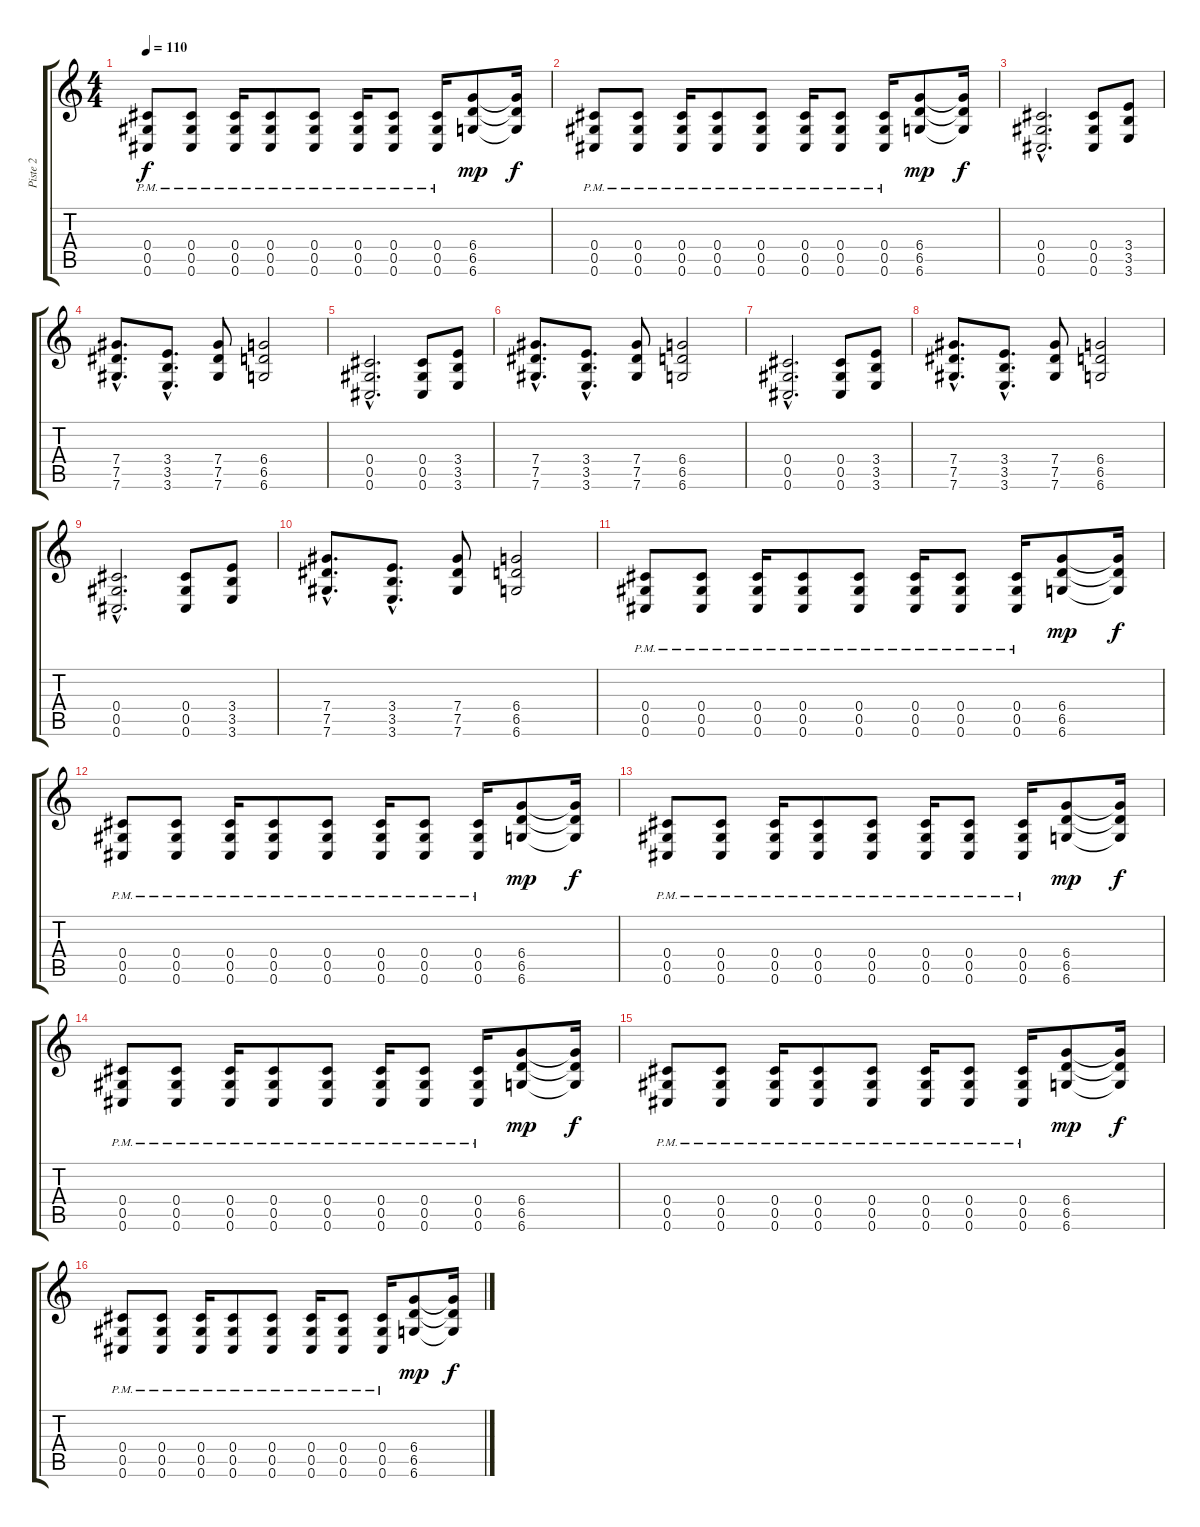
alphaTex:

\track ("Piste 2" "Piste 2") {instrument overdrivenguitar}
\staff {score tabs}
\tuning (Eb4 Bb3 Gb3 Db3 Ab2 Db2) {hide}
\ts (4 4)
\tempo 110
\clef g2
\ks c
(0.4{pm} 0.5{pm} 0.6{pm}).8{dy f} (0.4{pm} 0.5{pm} 0.6{pm}).8 (0.4{pm} 0.5{pm} 0.6{pm}).16 (0.4{pm} 0.5{pm} 0.6{pm}).8 (0.4{pm} 0.5{pm} 0.6{pm}).8 (0.4{pm} 0.5{pm} 0.6{pm}).16 (0.4{pm} 0.5{pm} 0.6{pm}).8 (0.4{pm} 0.5{pm} 0.6{pm}).16 (6.4 6.5 6.6).8{dy mp} (6.4{t} 6.5{t} 6.6{t}).16{dy f} |
(0.4{pm} 0.5{pm} 0.6{pm}).8 (0.4{pm} 0.5{pm} 0.6{pm}).8 (0.4{pm} 0.5{pm} 0.6{pm}).16 (0.4{pm} 0.5{pm} 0.6{pm}).8 (0.4{pm} 0.5{pm} 0.6{pm}).8 (0.4{pm} 0.5{pm} 0.6{pm}).16 (0.4{pm} 0.5{pm} 0.6{pm}).8 (0.4{pm} 0.5{pm} 0.6{pm}).16 (6.4 6.5 6.6).8{dy mp} (6.4{t} 6.5{t} 6.6{t}).16{dy f} |
(0.4{hac} 0.5{hac} 0.6{hac}).2{d} (0.4 0.5 0.6).8 (3.4 3.5 3.6).8 |
(7.4{hac} 7.5{hac} 7.6{hac}).8{d} (3.4{hac} 3.5{hac} 3.6{hac}).8{d} (7.4 7.5 7.6).8 (6.4 6.5 6.6).2 |
(0.4{hac} 0.5{hac} 0.6{hac}).2{d} (0.4 0.5 0.6).8 (3.4 3.5 3.6).8 |
(7.4{hac} 7.5{hac} 7.6{hac}).8{d} (3.4{hac} 3.5{hac} 3.6{hac}).8{d} (7.4 7.5 7.6).8 (6.4 6.5 6.6).2 |
(0.4{hac} 0.5{hac} 0.6{hac}).2{d} (0.4 0.5 0.6).8 (3.4 3.5 3.6).8 |
(7.4{hac} 7.5{hac} 7.6{hac}).8{d} (3.4{hac} 3.5{hac} 3.6{hac}).8{d} (7.4 7.5 7.6).8 (6.4 6.5 6.6).2 |
(0.4{hac} 0.5{hac} 0.6{hac}).2{d} (0.4 0.5 0.6).8 (3.4 3.5 3.6).8 |
(7.4{hac} 7.5{hac} 7.6{hac}).8{d} (3.4{hac} 3.5{hac} 3.6{hac}).8{d} (7.4 7.5 7.6).8 (6.4 6.5 6.6).2 |
(0.4{pm} 0.5{pm} 0.6{pm}).8 (0.4{pm} 0.5{pm} 0.6{pm}).8 (0.4{pm} 0.5{pm} 0.6{pm}).16 (0.4{pm} 0.5{pm} 0.6{pm}).8 (0.4{pm} 0.5{pm} 0.6{pm}).8 (0.4{pm} 0.5{pm} 0.6{pm}).16 (0.4{pm} 0.5{pm} 0.6{pm}).8 (0.4{pm} 0.5{pm} 0.6{pm}).16 (6.4 6.5 6.6).8{dy mp} (6.4{t} 6.5{t} 6.6{t}).16{dy f} |
(0.4{pm} 0.5{pm} 0.6{pm}).8 (0.4{pm} 0.5{pm} 0.6{pm}).8 (0.4{pm} 0.5{pm} 0.6{pm}).16 (0.4{pm} 0.5{pm} 0.6{pm}).8 (0.4{pm} 0.5{pm} 0.6{pm}).8 (0.4{pm} 0.5{pm} 0.6{pm}).16 (0.4{pm} 0.5{pm} 0.6{pm}).8 (0.4{pm} 0.5{pm} 0.6{pm}).16 (6.4 6.5 6.6).8{dy mp} (6.4{t} 6.5{t} 6.6{t}).16{dy f} |
(0.4{pm} 0.5{pm} 0.6{pm}).8 (0.4{pm} 0.5{pm} 0.6{pm}).8 (0.4{pm} 0.5{pm} 0.6{pm}).16 (0.4{pm} 0.5{pm} 0.6{pm}).8 (0.4{pm} 0.5{pm} 0.6{pm}).8 (0.4{pm} 0.5{pm} 0.6{pm}).16 (0.4{pm} 0.5{pm} 0.6{pm}).8 (0.4{pm} 0.5{pm} 0.6{pm}).16 (6.4 6.5 6.6).8{dy mp} (6.4{t} 6.5{t} 6.6{t}).16{dy f} |
(0.4{pm} 0.5{pm} 0.6{pm}).8 (0.4{pm} 0.5{pm} 0.6{pm}).8 (0.4{pm} 0.5{pm} 0.6{pm}).16 (0.4{pm} 0.5{pm} 0.6{pm}).8 (0.4{pm} 0.5{pm} 0.6{pm}).8 (0.4{pm} 0.5{pm} 0.6{pm}).16 (0.4{pm} 0.5{pm} 0.6{pm}).8 (0.4{pm} 0.5{pm} 0.6{pm}).16 (6.4 6.5 6.6).8{dy mp} (6.4{t} 6.5{t} 6.6{t}).16{dy f} |
(0.4{pm} 0.5{pm} 0.6{pm}).8 (0.4{pm} 0.5{pm} 0.6{pm}).8 (0.4{pm} 0.5{pm} 0.6{pm}).16 (0.4{pm} 0.5{pm} 0.6{pm}).8 (0.4{pm} 0.5{pm} 0.6{pm}).8 (0.4{pm} 0.5{pm} 0.6{pm}).16 (0.4{pm} 0.5{pm} 0.6{pm}).8 (0.4{pm} 0.5{pm} 0.6{pm}).16 (6.4 6.5 6.6).8{dy mp} (6.4{t} 6.5{t} 6.6{t}).16{dy f} |
(0.4{pm} 0.5{pm} 0.6{pm}).8 (0.4{pm} 0.5{pm} 0.6{pm}).8 (0.4{pm} 0.5{pm} 0.6{pm}).16 (0.4{pm} 0.5{pm} 0.6{pm}).8 (0.4{pm} 0.5{pm} 0.6{pm}).8 (0.4{pm} 0.5{pm} 0.6{pm}).16 (0.4{pm} 0.5{pm} 0.6{pm}).8 (0.4{pm} 0.5{pm} 0.6{pm}).16 (6.4 6.5 6.6).8{dy mp} (6.4{t} 6.5{t} 6.6{t}).16{dy f}
